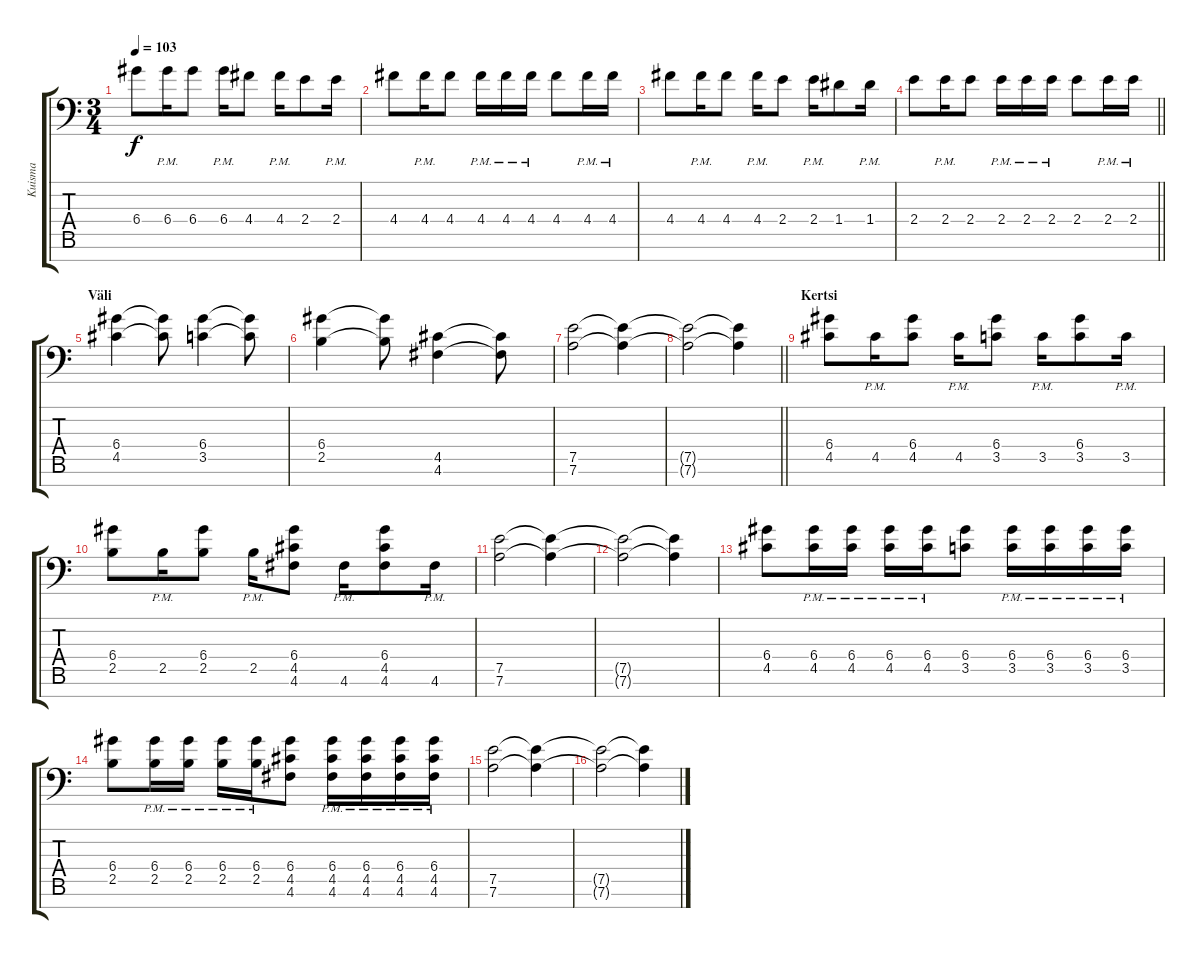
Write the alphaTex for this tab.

\track ("Kuisma" "Kuisma") {instrument distortionguitar}
\staff {score tabs}
\tuning (E4 B3 G3 D3 A2 D2 A1) {hide}
\ts (3 4)
\tempo 103
\clef f4
\ks c
6.4.8{dy f} 6.4{pm}.16 6.4.8 6.4{pm}.16 4.4.8 4.4{pm}.16 2.4.8 2.4{pm}.16 |
4.4.8 4.4{pm}.16 4.4.8 4.4{pm}.16 4.4{pm}.16 4.4{pm}.16 4.4.8 4.4{pm}.16 4.4{pm}.16 |
4.4.8 4.4{pm}.16 4.4.8 4.4{pm}.16 2.4.8 2.4{pm}.16 1.4.8 1.4{pm}.16 |
\barLineRight lightlight
2.4.8 2.4{pm}.16 2.4.8 2.4{pm}.16 2.4{pm}.16 2.4{pm}.16 2.4.8 2.4{pm}.16 2.4{pm}.16 |
\section ("" "Väli")
(6.4 4.5).4 (6.4{t} 4.5{t}).8 (6.4 3.5).4 (6.4{t} 3.5{t}).8 |
(6.4 2.5).4 (6.4{t} 2.5{t}).8 (4.5 4.6).4 (4.5{t} 4.6{t}).8 |
(7.5 7.6).2 (7.5{t} 7.6{t}).4 |
\barLineRight lightlight
(7.5{t} 7.6{t}).2 (7.5{t} 7.6{t}).4 |
\section ("" "Kertsi")
(6.4 4.5).8 4.5{pm}.16 (6.4 4.5).8 4.5{pm}.16 (6.4 3.5).8 3.5{pm}.16 (6.4 3.5).8 3.5{pm}.16 |
(6.4 2.5).8 2.5{pm}.16 (6.4 2.5).8 2.5{pm}.16 (6.4 4.5 4.6).8 4.6{pm}.16 (6.4 4.5 4.6).8 4.6{pm}.16 |
(7.5 7.6).2 (7.5{t} 7.6{t}).4 |
(7.5{t} 7.6{t}).2 (7.5{t} 7.6{t}).4 |
(6.4 4.5).8 (6.4{pm} 4.5{pm}).16 (6.4{pm} 4.5{pm}).16 (6.4{pm} 4.5{pm}).16 (6.4{pm} 4.5{pm}).16 (6.4 3.5).8 (6.4{pm} 3.5{pm}).16 (6.4{pm} 3.5{pm}).16 (6.4{pm} 3.5{pm}).16 (6.4{pm} 3.5{pm}).16 |
(6.4 2.5).8 (6.4{pm} 2.5{pm}).16 (6.4{pm} 2.5{pm}).16 (6.4{pm} 2.5{pm}).16 (6.4{pm} 2.5{pm}).16 (6.4 4.5 4.6).8 (6.4{pm} 4.5{pm} 4.6{pm}).16 (6.4{pm} 4.5{pm} 4.6{pm}).16 (6.4{pm} 4.5{pm} 4.6{pm}).16 (6.4{pm} 4.5{pm} 4.6{pm}).16 |
(7.5 7.6).2 (7.5{t} 7.6{t}).4 |
(7.5{t} 7.6{t}).2 (7.5{t} 7.6{t}).4
